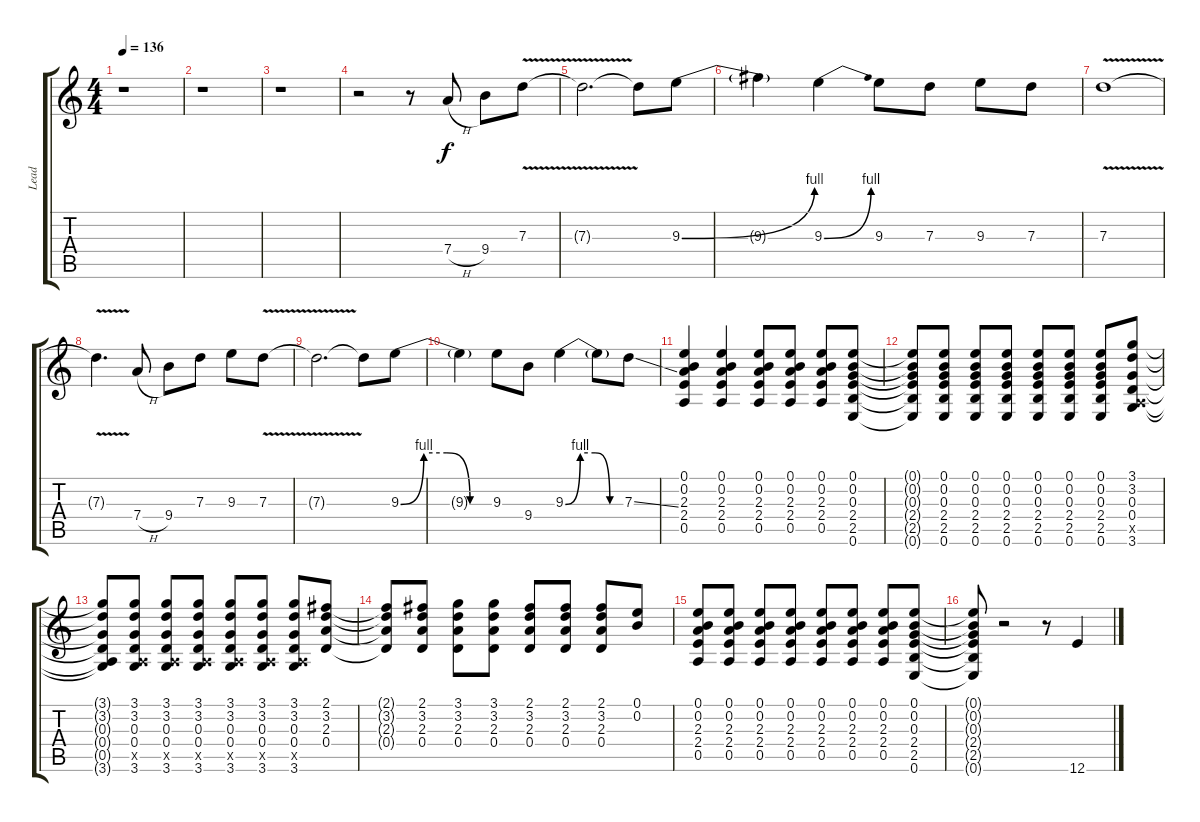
\track ("Lead" "Lead") {instrument distortionguitar}
\staff {score tabs}
\tuning (E4 B3 G3 D3 A2 E2) {hide}
\ts (4 4)
\tempo 136
\clef g2
\ks c
r.1{dy f} |
r.1 |
r.1 |
r.2 r.8 7.4{h}.8 9.4.8 7.3{v}.8 |
7.3{t}.2{d} 7.3{t}.8 9.3{be (bend 0 0 60 4)}.8 |
9.3{t}.4 9.3{be (bend 0 0 60 4)}.4 9.3.8 7.3.8 9.3.8 7.3.8 |
7.3{v}.1 |
7.3{t}.4{d} 7.4{h}.8 9.4.8 7.3.8 9.3.8 7.3{v}.8 |
7.3{t}.2{d} 7.3{t}.8 9.3{be (custom 0 0 15 4 30 4 45 0 60 0)}.8 |
9.3{t}.4 9.3.8 9.4.8 9.3{be (custom 0 0 15 4 30 4 45 0 60 0)}.4 9.3{t}.8 7.3{ss}.8 |
(0.1 0.2 2.3 2.4 0.5).4 (0.1 0.2 2.3 2.4 0.5).4 (0.1 0.2 2.3 2.4 0.5).8 (0.1 0.2 2.3 2.4 0.5).8 (0.1 0.2 2.3 2.4 0.5).8 (0.1 0.2 0.3 2.4 2.5 0.6).8 |
(0.1{t} 0.2{t} 0.3{t} 2.4{t} 2.5{t} 0.6{t}).8 (0.1 0.2 0.3 2.4 2.5 0.6).8 (0.1 0.2 0.3 2.4 2.5 0.6).8 (0.1 0.2 0.3 2.4 2.5 0.6).8 (0.1 0.2 0.3 2.4 2.5 0.6).8 (0.1 0.2 0.3 2.4 2.5 0.6).8 (0.1 0.2 0.3 2.4 2.5 0.6).8 (3.1 3.2 0.3 0.4 0.5{x} 3.6).8 |
(3.1{t} 3.2{t} 0.3{t} 0.4{t} 0.5{t} 3.6{t}).8 (3.1 3.2 0.3 0.4 0.5{x} 3.6).8 (3.1 3.2 0.3 0.4 0.5{x} 3.6).8 (3.1 3.2 0.3 0.4 0.5{x} 3.6).8{txt ""} (3.1 3.2 0.3 0.4 0.5{x} 3.6).8 (3.1 3.2 0.3 0.4 0.5{x} 3.6).8 (3.1 3.2 0.3 0.4 0.5{x} 3.6).8 (2.1 3.2 2.3 0.4).8 |
(2.1{t} 3.2{t} 2.3{t} 0.4{t}).8 (2.1 3.2 2.3 0.4).8 (3.1 3.2 2.3 0.4).8 (3.1 3.2 2.3 0.4).8 (2.1 3.2 2.3 0.4).8 (2.1 3.2 2.3 0.4).8 (2.1 3.2 2.3 0.4).8 (0.1 0.2).8 |
(0.1 0.2 2.3 2.4 0.5).8 (0.1 0.2 2.3 2.4 0.5).8 (0.1 0.2 2.3 2.4 0.5).8 (0.1 0.2 2.3 2.4 0.5).8 (0.1 0.2 2.3 2.4 0.5).8 (0.1 0.2 2.3 2.4 0.5).8 (0.1 0.2 2.3 2.4 0.5).8 (0.1 0.2 0.3 2.4 2.5 0.6).8 |
(0.1{t} 0.2{t} 0.3{t} 2.4{t} 2.5{t} 0.6{t}).8 r.2 r.8 12.6{ss}.4
